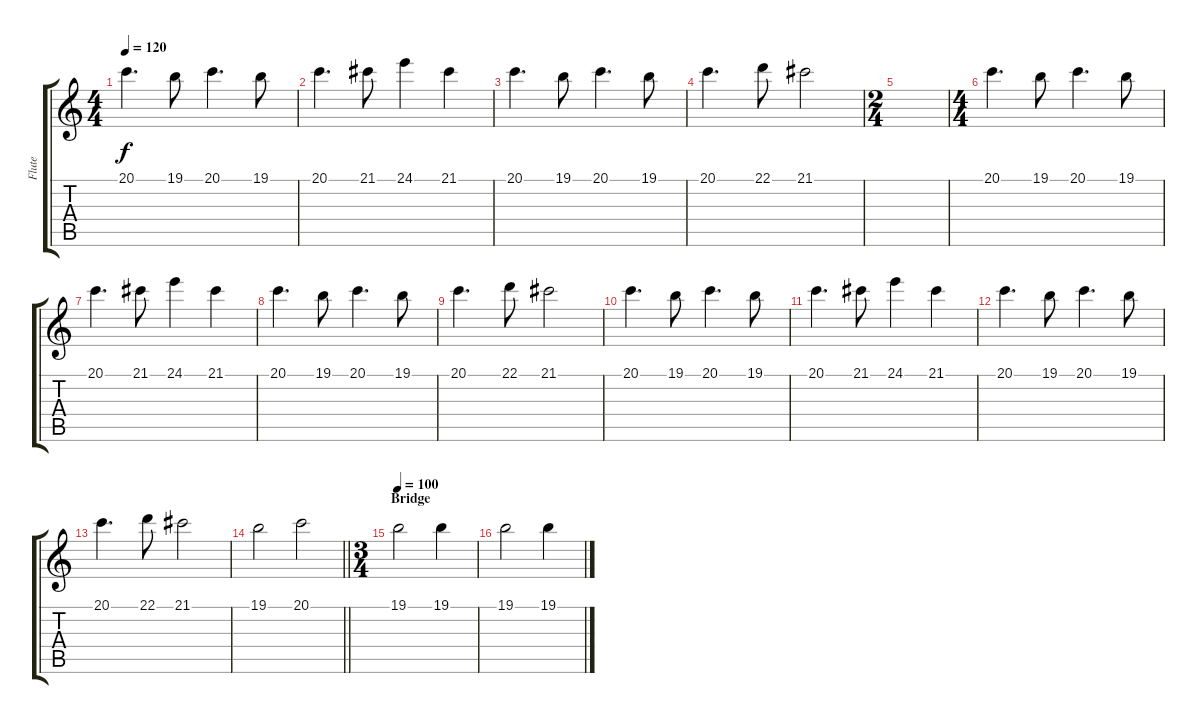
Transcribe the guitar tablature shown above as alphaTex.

\track ("Flute" "Flute") {instrument panflute}
\staff {score tabs}
\tuning (E4 B3 G3 D3 A2 E2) {hide}
\ts (4 4)
\tempo 120
\clef g2
\ks c
20.1.4{d dy f} 19.1.8 20.1.4{d} 19.1.8 |
20.1.4{d} 21.1.8 24.1.4 21.1.4 |
20.1.4{d} 19.1.8 20.1.4{d} 19.1.8 |
20.1.4{d} 22.1.8 21.1.2 |
\ts (2 4)
|
\ts (4 4)
20.1.4{d} 19.1.8 20.1.4{d} 19.1.8 |
20.1.4{d} 21.1.8 24.1.4 21.1.4 |
20.1.4{d} 19.1.8 20.1.4{d} 19.1.8 |
20.1.4{d} 22.1.8 21.1.2 |
20.1.4{d} 19.1.8 20.1.4{d} 19.1.8 |
20.1.4{d} 21.1.8 24.1.4 21.1.4 |
20.1.4{d} 19.1.8 20.1.4{d} 19.1.8 |
20.1.4{d} 22.1.8 21.1.2 |
\barLineRight lightlight
19.1.2 20.1.2 |
\ts (3 4)
\section ("" "Bridge")
\tempo 100
19.1.2 19.1.4 |
19.1.2 19.1.4
